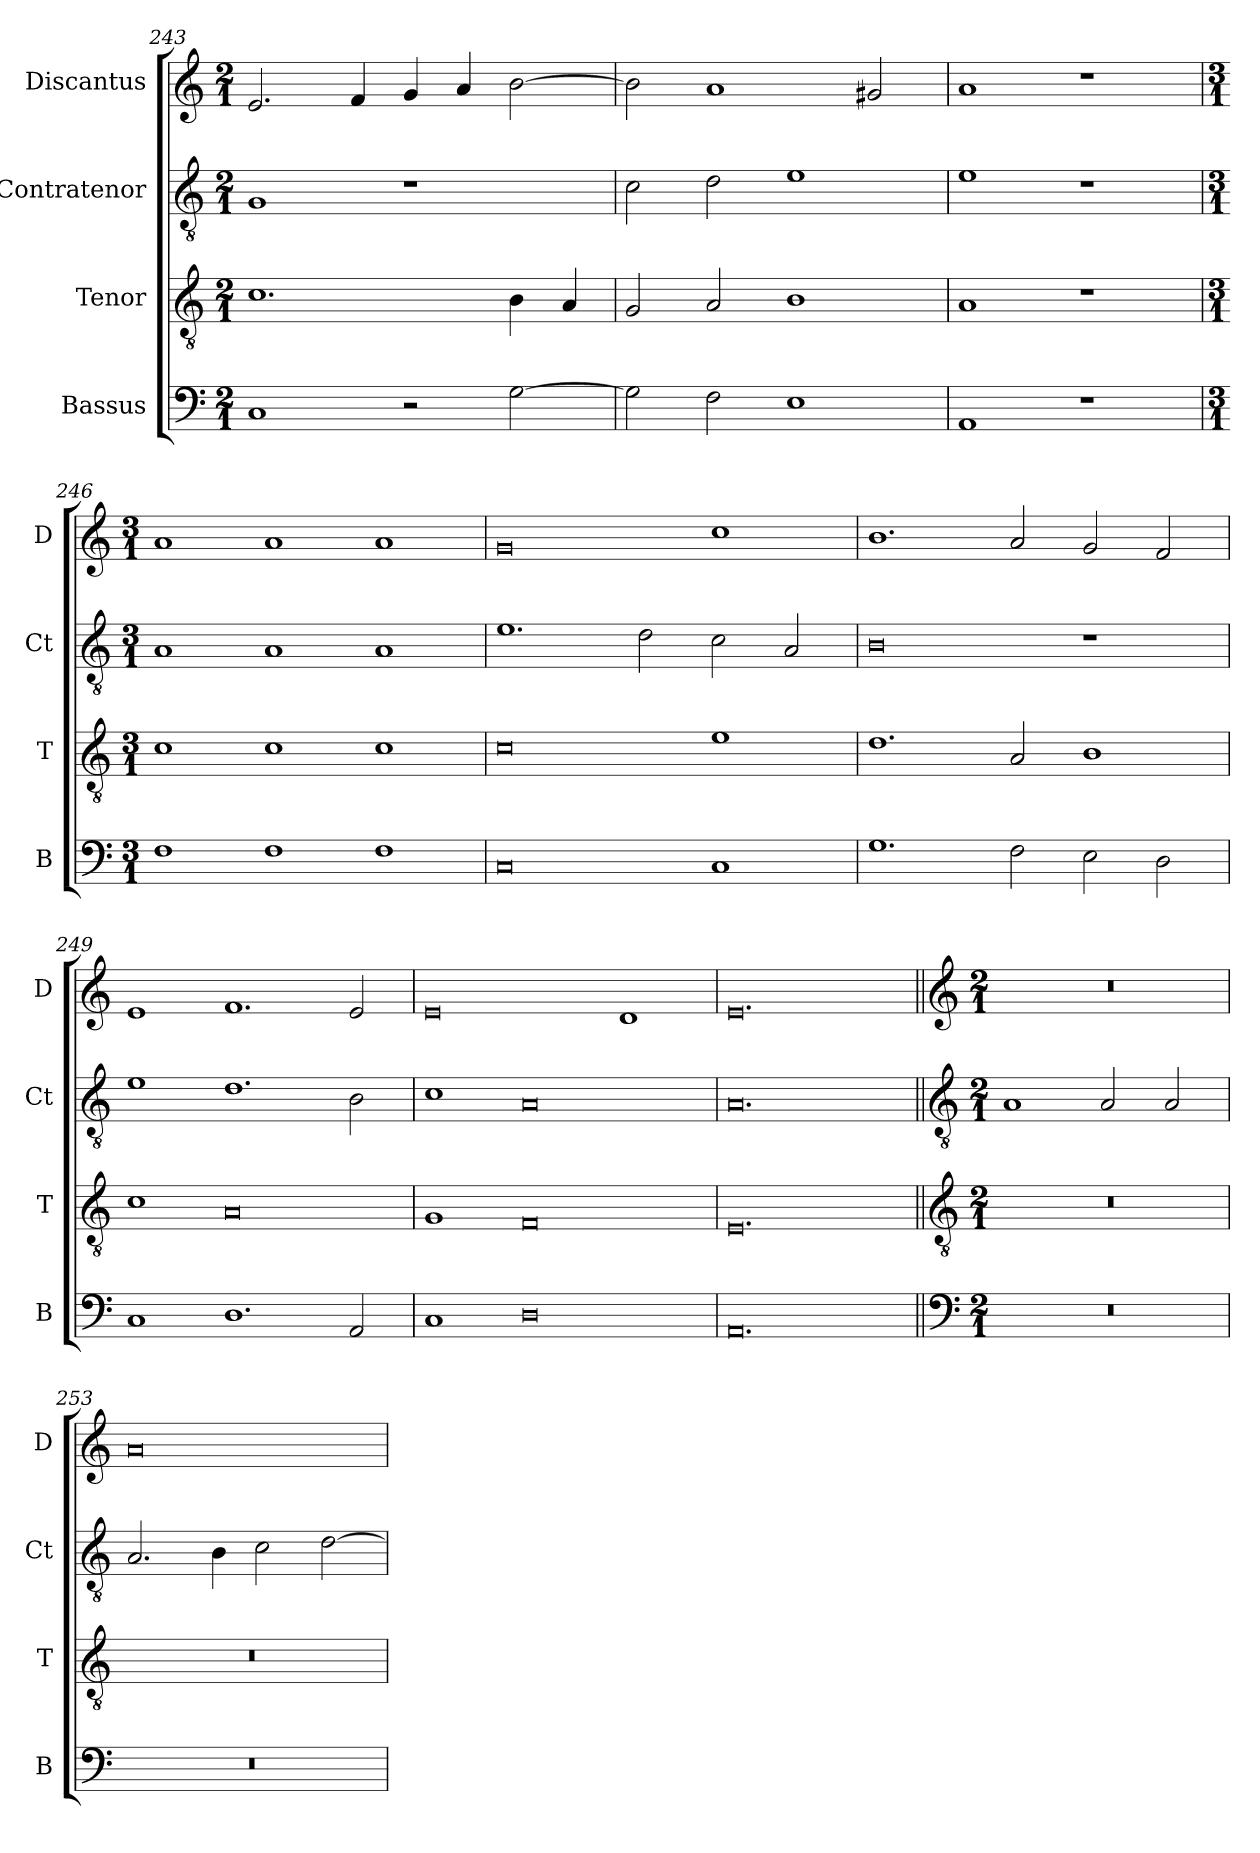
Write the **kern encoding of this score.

**kern	**kern	**kern	**kern
*part4	*part3	*part2	*part1
*staff4	*staff3	*staff2	*staff1
*I"Bassus	*I"Tenor	*I"Contratenor	*I"Discantus
*I'B	*I'T	*I'Ct	*I'D
*clefF4	*clefGv2	*clefGv2	*clefG2
*k[]	*k[]	*k[]	*k[]
*M2/1	*M2/1	*M2/1	*M2/1
=243	=243	=243	=243
1C	1.c	1G	2.e/
.	.	.	4f/
2r	.	1r	4g/
.	.	.	4a/
[2G\	4B\	.	[2b\
.	4A/	.	.
=244	=244	=244	=244
2G\]	2G/	2c\	2b\]
2F\	2A/	2d\	1a
1E	1B	1e	.
.	.	.	2g#X/
=245	=245	=245	=245
1AA	1A	1e	1a
1r	1r	1r	1r
=246	=246	=246	=246
*M3/1	*M3/1	*M3/1	*M3/1
1F	1c	1A	1a
1F	1c	1A	1a
1F	1c	1A	1a
=247	=247	=247	=247
0C	0c	1.e	0g
.	.	2d\	.
1C	1e	2c\	1cc
.	.	2A/	.
=248	=248	=248	=248
1.G	1.d	0B	1.b
2F\	2A/	.	2a/
2E\	1B	1r	2g/
2D\	.	.	2f/
=249	=249	=249	=249
1C	1c	1e	1e
1.D	0A	1.d	1.f
2AA/	.	2B\	2e/
=250	=250	=250	=250
1C	1G	1c	0e
0D	0F	0A	.
.	.	.	1d
=251	=251	=251	=251
0.AA	0.E	0.A	0.e
!!LO:LB:g=z
=252||	=252||	=252||	=252||
*clefF4	*clefGv2	*clefGv2	*clefG2
*k[]	*k[]	*k[]	*k[]
*M2/1	*M2/1	*M2/1	*M2/1
0r	0r	1A	0r
.	.	2A/	.
.	.	2A/	.
=253	=253	=253	=253
0r	0r	2.A/	0a
.	.	4B\	.
.	.	2c\	.
.	.	[2d\	.
=	=	=	=
*-	*-	*-	*-
